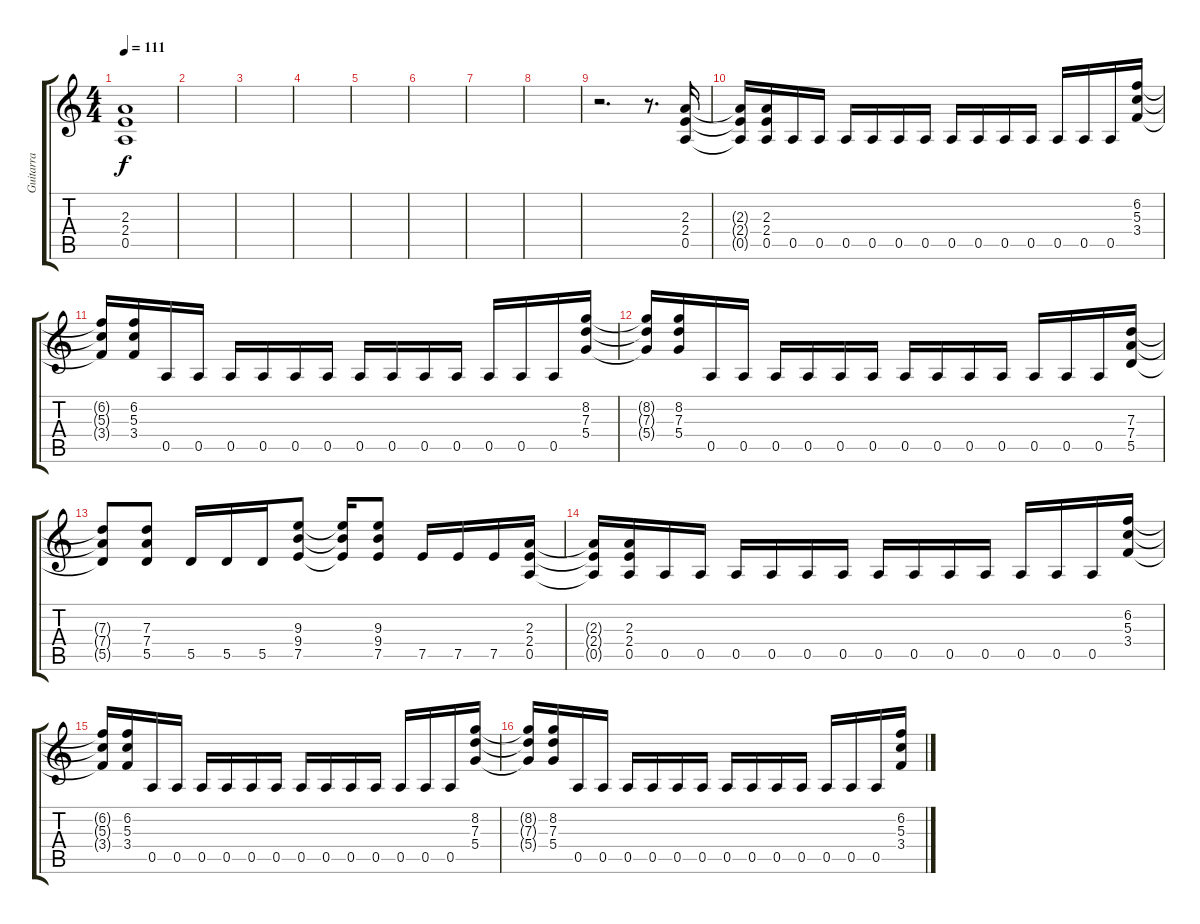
\track ("Guitarra" "Guitarra") {instrument distortionguitar}
\staff {score tabs}
\tuning (E4 B3 G3 D3 A2 E2) {hide}
\ts (4 4)
\tempo 111
\clef g2
\ks c
(2.3{t} 2.4{t} 0.5{t}).1{dy f} |
|
|
|
|
|
|
|
r.2{d} r.8{d} (2.3 2.4 0.5).16 |
(2.3{t} 2.4{t} 0.5{t}).16 (2.3 2.4 0.5).16 0.5.16 0.5.16 0.5.16 0.5.16 0.5.16 0.5.16 0.5.16 0.5.16 0.5.16 0.5.16 0.5.16 0.5.16 0.5.16 (6.2 5.3 3.4).16 |
(6.2{t} 5.3{t} 3.4{t}).16 (6.2 5.3 3.4).16 0.5.16 0.5.16 0.5.16 0.5.16 0.5.16 0.5.16 0.5.16 0.5.16 0.5.16 0.5.16 0.5.16 0.5.16 0.5.16 (8.2 7.3 5.4).16 |
(8.2{t} 7.3{t} 5.4{t}).16 (8.2 7.3 5.4).16 0.5.16 0.5.16 0.5.16 0.5.16 0.5.16 0.5.16 0.5.16 0.5.16 0.5.16 0.5.16 0.5.16 0.5.16 0.5.16 (7.3 7.4 5.5).16 |
(7.3{t} 7.4{t} 5.5{t}).8 (7.3 7.4 5.5).8 5.5.16 5.5.16 5.5.16 (9.3 9.4 7.5).8 (9.3{t} 9.4{t} 7.5{t}).16 (9.3 9.4 7.5).8 7.5.16 7.5.16 7.5.16 (2.3 2.4 0.5).16 |
(2.3{t} 2.4{t} 0.5{t}).16 (2.3 2.4 0.5).16 0.5.16 0.5.16 0.5.16 0.5.16 0.5.16 0.5.16 0.5.16 0.5.16 0.5.16 0.5.16 0.5.16 0.5.16 0.5.16 (6.2 5.3 3.4).16 |
(6.2{t} 5.3{t} 3.4{t}).16 (6.2 5.3 3.4).16 0.5.16 0.5.16 0.5.16 0.5.16 0.5.16 0.5.16 0.5.16 0.5.16 0.5.16 0.5.16 0.5.16 0.5.16 0.5.16 (8.2 7.3 5.4).16 |
(8.2{t} 7.3{t} 5.4{t}).16 (8.2 7.3 5.4).16 0.5.16 0.5.16 0.5.16 0.5.16 0.5.16 0.5.16 0.5.16 0.5.16 0.5.16 0.5.16 0.5.16 0.5.16 0.5.16 (6.2 5.3 3.4).16
